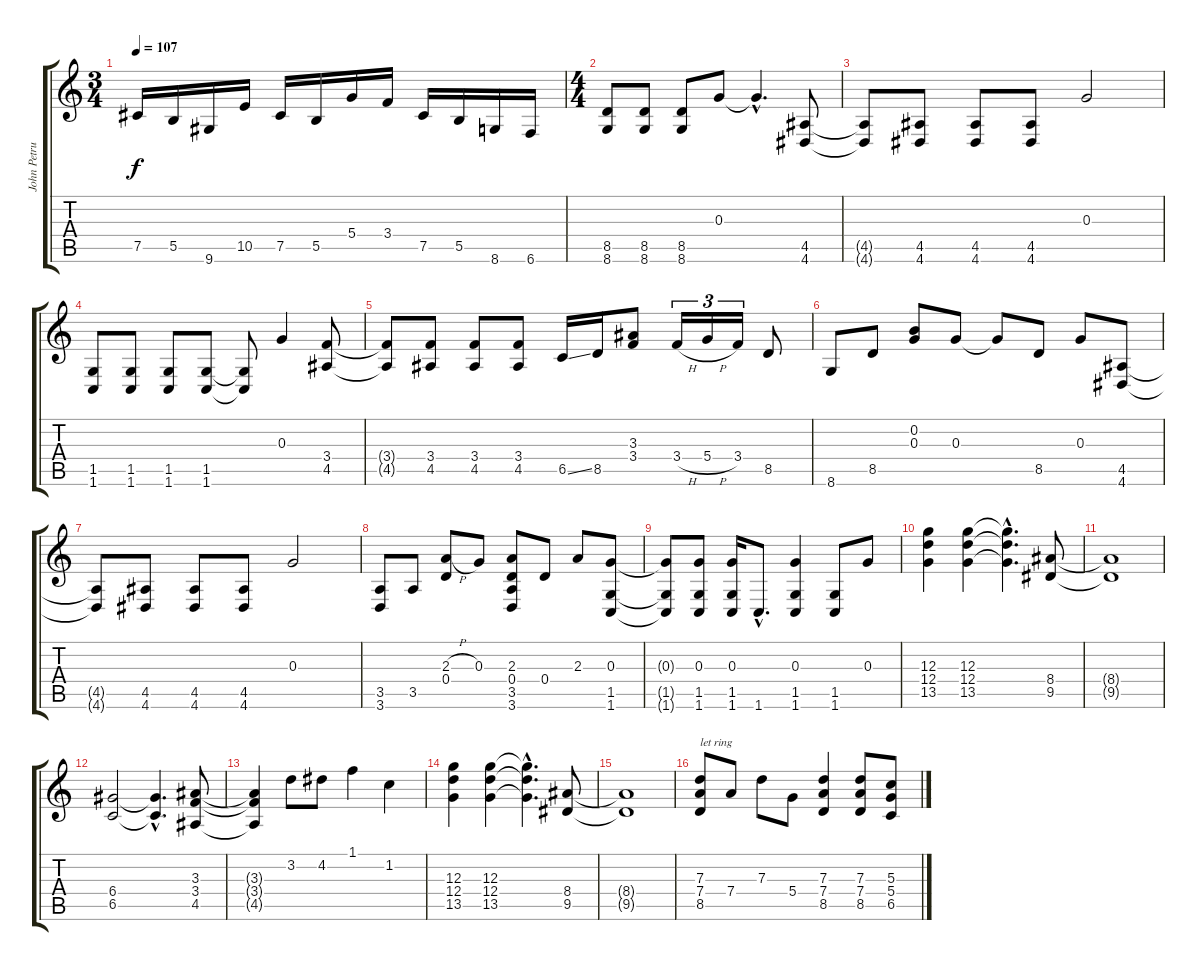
\track ("John Petrucci" "John Petru") {instrument distortionguitar}
\staff {score tabs}
\tuning (E4 B3 G3 D3 Gb2 B1) {hide}
\ts (3 4)
\tempo 107
\clef g2
\ks c
7.5.16{dy f} 5.5.16 9.6.16 10.5.16 7.5.16 5.5.16 5.4.16 3.4.16 7.5.16 5.5.16 8.6.16 6.6.16 |
\ts (4 4)
(8.5 8.6).8 (8.5 8.6).8 (8.5 8.6).8 0.3.8 0.3{hac t}.4{d} (4.5 4.6).8 |
(4.5{t} 4.6{t}).8 (4.5 4.6).8 (4.5 4.6).8 (4.5 4.6).8 0.3.2 |
(1.5 1.6).8 (1.5 1.6).8 (1.5 1.6).8 (1.5 1.6).8 (1.5{t} 1.6{t}).8 0.3.4 (3.4 4.5).8 |
(3.4{t} 4.5{t}).8 (3.4 4.5).8 (3.4 4.5).8 (3.4 4.5).8 6.5{ss}.16 8.5.16 (3.3 3.4).8 3.4{h}.16{tu (3 2)} 5.4{h}.16{tu (3 2)} 3.4.16{tu (3 2)} 8.5.8 |
8.6.8 8.5.8 (0.2 0.3).8 0.3.8 0.3{t}.8 8.5.8 0.3.8 (4.5 4.6).8 |
(4.5{t} 4.6{t}).8 (4.5 4.6).8 (4.5 4.6).8 (4.5 4.6).8 0.3.2 |
(3.5 3.6).8 3.5.8 (2.3{h} 0.4).8 0.3.8 (2.3 0.4 3.5 3.6).8 0.4.8 2.3.8 (0.3 1.5 1.6).8 |
(0.3{t} 1.5{t} 1.6{t}).8 (0.3 1.5 1.6).8 (0.3 1.5 1.6).16 1.6{hac}.8{d} (0.3 1.5 1.6).4 (1.5 1.6).8 0.3.8 |
(12.3 12.4 13.5).4 (12.3 12.4 13.5).4 (12.3{hac t} 12.4{hac t} 13.5{hac t}).4{d} (8.4 9.5).8 |
(8.4{t} 9.5{t}).1 |
(6.4 6.5).2 (6.4{hac t} 6.5{hac t}).4{d} (3.3 3.4 4.5).8 |
(3.3{t} 3.4{t} 4.5{t}).4 3.2.8 4.2.8 1.1.4 1.2.4 |
(12.3 12.4 13.5).4 (12.3 12.4 13.5).4 (12.3{hac t} 12.4{hac t} 13.5{hac t}).4{d} (8.4 9.5).8 |
(8.4{t} 9.5{t}).1 |
(7.3 7.4 8.5).8{txt "let ring"} 7.4.8 7.3.8 5.4.8 (7.3 7.4 8.5).4 (7.3 7.4 8.5).8 (5.3 5.4 6.5).8
